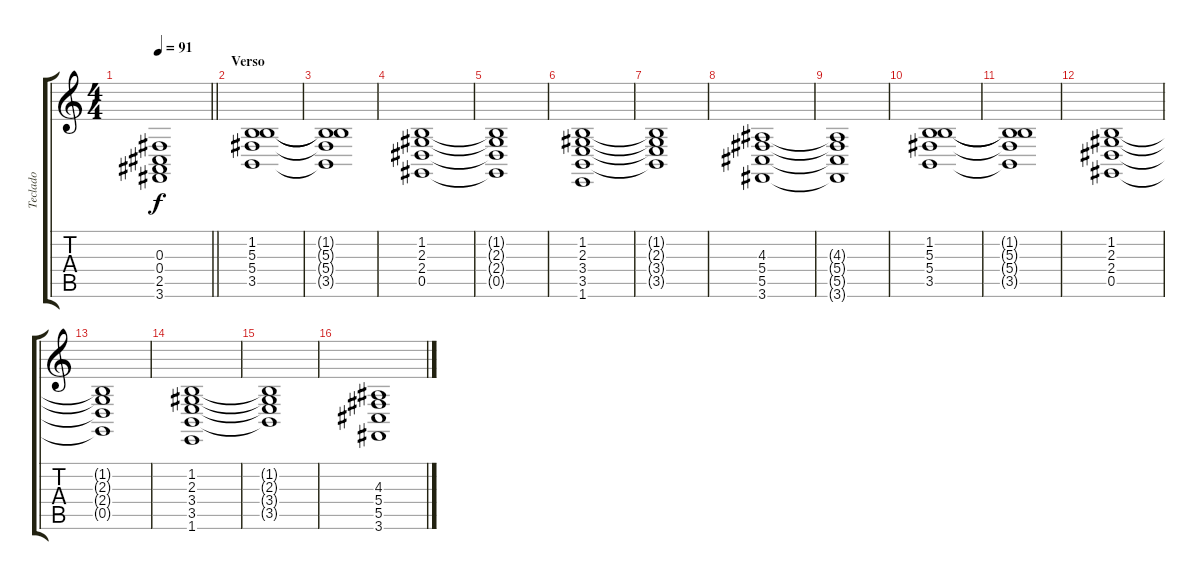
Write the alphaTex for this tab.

\track ("Teclado" "Teclado") {instrument pad7halo}
\staff {score tabs}
\tuning (Eb4 Bb3 Gb3 Db3 Ab2 Eb2) {hide}
\ts (4 4)
\tempo 91
\clef g2
\barLineRight lightlight
\ks c
(0.3{t} 0.4{t} 2.5{t} 3.6{t}).1{dy f} |
\section ("" "Verso")
(1.2 5.3 5.4 3.5).1 |
(1.2{t} 5.3{t} 5.4{t} 3.5{t}).1 |
(1.2 2.3 2.4 0.5).1 |
(1.2{t} 2.3{t} 2.4{t} 0.5{t}).1 |
(1.2 2.3 3.4 3.5 1.6).1 |
(1.2{t} 2.3{t} 3.4{t} 3.5{t}).1 |
(4.3 5.4 5.5 3.6).1 |
(4.3{t} 5.4{t} 5.5{t} 3.6{t}).1 |
(1.2 5.3 5.4 3.5).1 |
(1.2{t} 5.3{t} 5.4{t} 3.5{t}).1 |
(1.2 2.3 2.4 0.5).1 |
(1.2{t} 2.3{t} 2.4{t} 0.5{t}).1 |
(1.2 2.3 3.4 3.5 1.6).1 |
(1.2{t} 2.3{t} 3.4{t} 3.5{t}).1 |
(4.3 5.4 5.5 3.6).1
